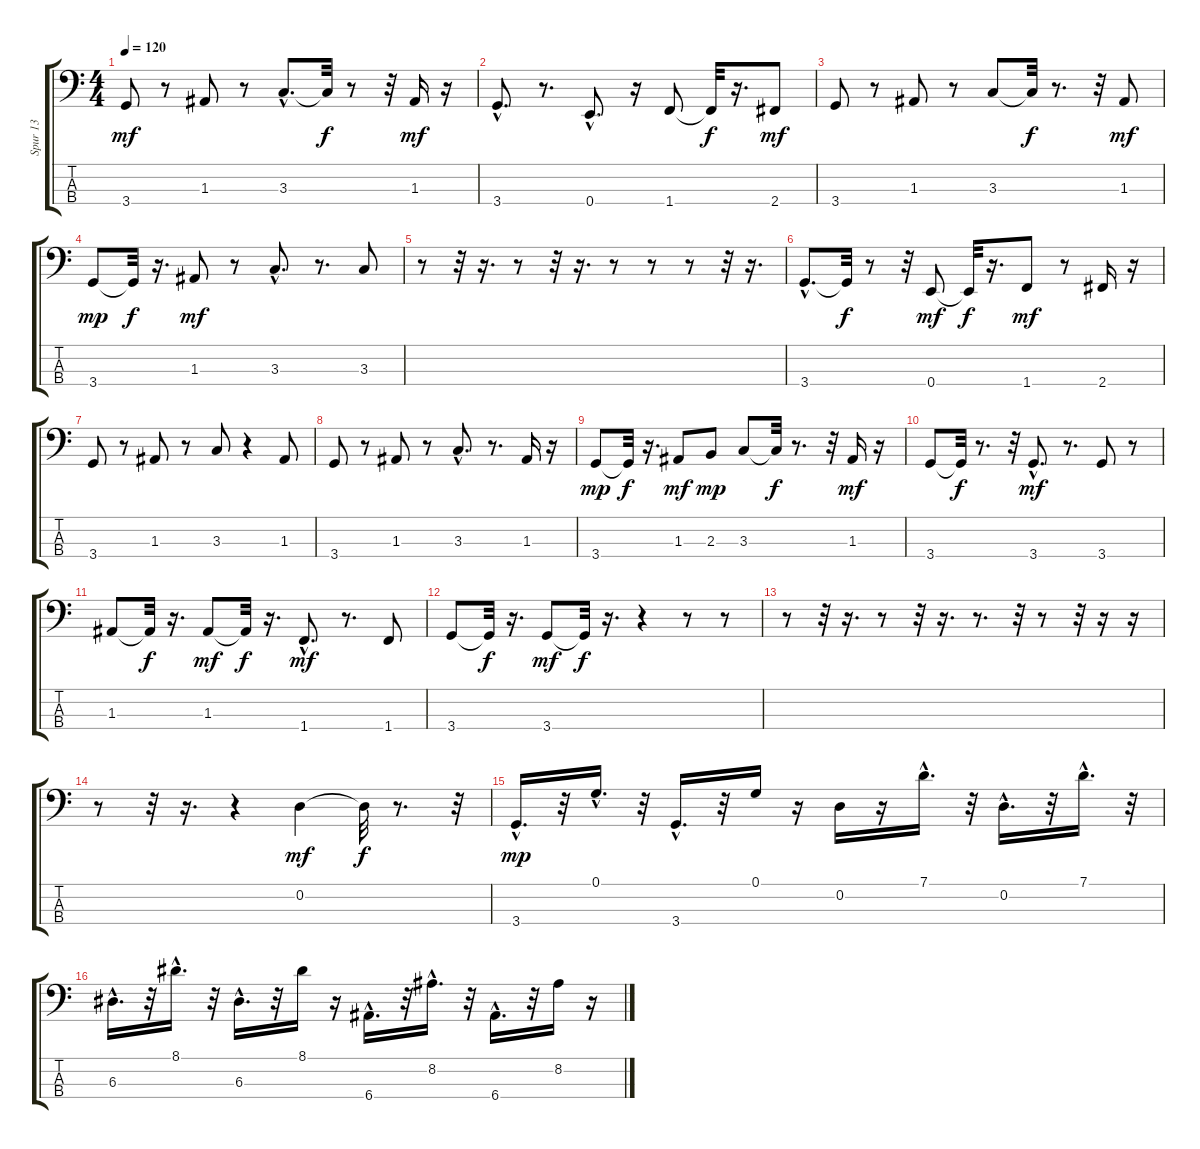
\track ("Spur 13" "Spur 13") {instrument acousticbass}
\staff {score tabs}
\tuning (G2 D2 A1 E1) {hide}
\ts (4 4)
\tempo 120
\clef f4
\ks c
3.4.8{dy mf} r.8 1.3.8 r.8 3.3{hac}.8{d} 3.3{t}.32{dy f} r.8 r.32 1.3.16{dy mf} r.16 |
3.4{hac}.8{d} r.8{d} 0.4{hac}.8{d} r.16 1.4.8 1.4{t}.32{dy f} r.16{d} 2.4.8{dy mf} |
3.4.8 r.8 1.3.8 r.8 3.3.8 3.3{t}.32{dy f} r.8{d} r.32 1.3.8{dy mf} |
3.4.8{dy mp} 3.4{t}.32{dy f} r.16{d} 1.3.8{dy mf} r.8 3.3{hac}.8{d} r.8{d} 3.3.8 |
r.8 r.32 r.16{d} r.8 r.32 r.16{d} r.8 r.8 r.8 r.32 r.16{d} |
3.4{hac}.8{d} 3.4{t}.32{dy f} r.8 r.32 0.4.8{dy mf} 0.4{t}.32{dy f} r.16{d} 1.4.8{dy mf} r.8 2.4.16 r.16 |
3.4.8 r.8 1.3.8 r.8 3.3.8 r.4 1.3.8 |
3.4.8 r.8 1.3.8 r.8 3.3{hac}.8{d} r.8{d} 1.3.16 r.16 |
3.4.8{dy mp} 3.4{t}.32{dy f} r.16{d} 1.3.8{dy mf} 2.3.8{dy mp} 3.3.8 3.3{t}.32{dy f} r.8{d} r.32 1.3.16{dy mf} r.16 |
3.4.8 3.4{t}.32{dy f} r.8{d} r.32 3.4{hac}.8{d dy mf} r.8{d} 3.4.8 r.8 |
1.3.8 1.3{t}.32{dy f} r.16{d} 1.3.8{dy mf} 1.3{t}.32{dy f} r.16{d} 1.4{hac}.8{d dy mf} r.8{d} 1.4.8 |
3.4.8 3.4{t}.32{dy f} r.16{d} 3.4.8{dy mf} 3.4{t}.32{dy f} r.16{d} r.4 r.8 r.8 |
r.8 r.32 r.16{d} r.8 r.32 r.16{d} r.8{d} r.32 r.8 r.32 r.16 r.16 |
r.8 r.32 r.16{d} r.4 0.2.4{dy mf} 0.2{t}.32{dy f} r.8{d} r.32 |
3.4{hac}.16{d dy mp} r.32 0.1{hac}.16{d} r.32 3.4{hac}.16{d} r.32 0.1.16 r.16 0.2.16 r.16 7.1{hac}.16{d} r.32 0.2{hac}.16{d} r.32 7.1{hac}.16{d} r.32 |
6.3{hac}.16{d} r.32 8.1{hac}.16{d} r.32 6.3{hac}.16{d} r.32 8.1.16 r.16 6.4{hac}.16{d} r.32 8.2{hac}.16{d} r.32 6.4{hac}.16{d} r.32 8.2.16 r.16
